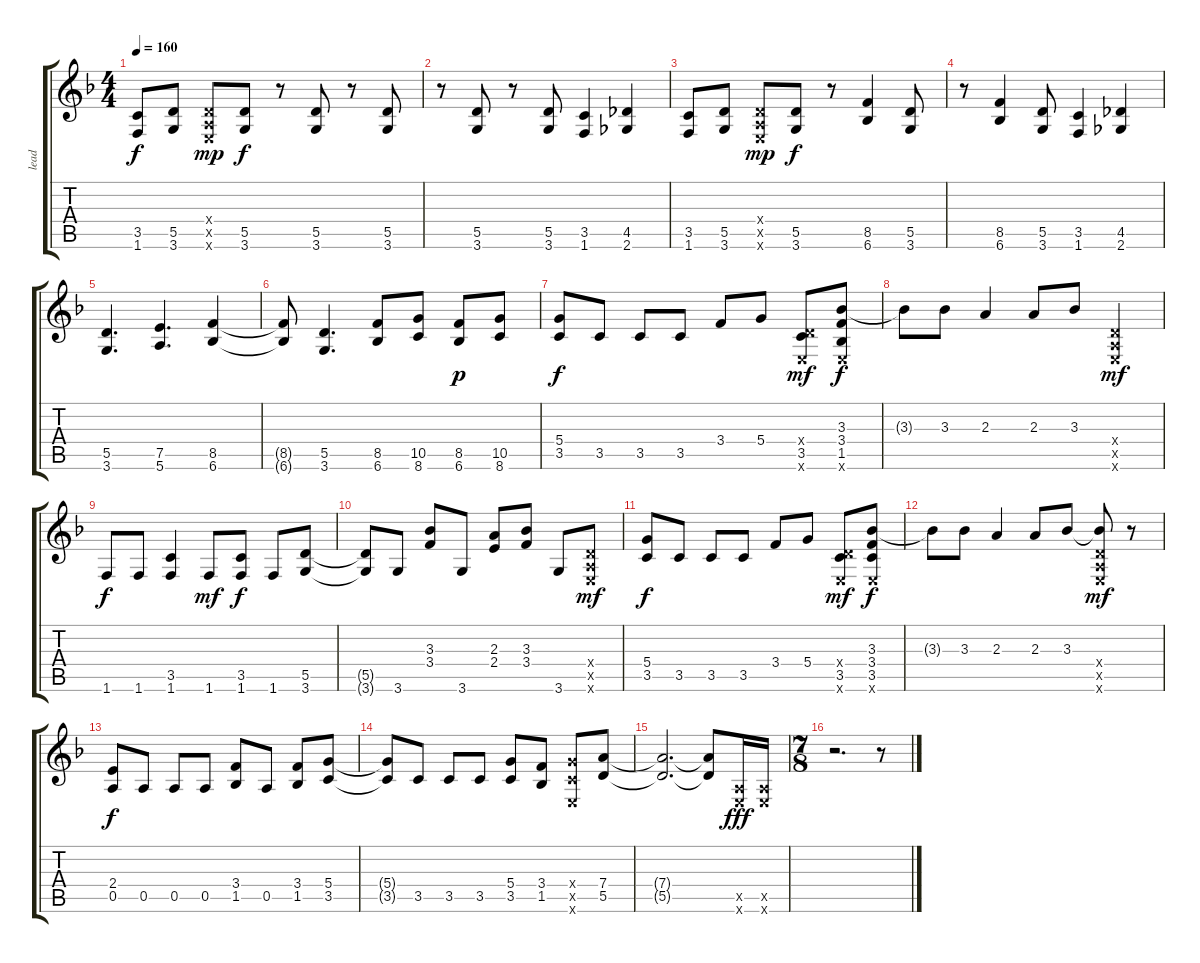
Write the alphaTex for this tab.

\track ("lead" "lead") {instrument electricguitarclean}
\staff {score tabs}
\tuning (E4 B3 G3 D3 A2 E2) {hide}
\ts (4 4)
\tempo 160
\clef g2
\ks f
(3.5 1.6).8{dy f} (5.5 3.6).8 (0.4{x} 0.5{x} 0.6{x}).8{dy mp} (5.5 3.6).8{dy f} r.8 (5.5 3.6).8 r.8 (5.5 3.6).8 |
r.8 (5.5 3.6).8 r.8 (5.5 3.6).8 (3.5 1.6).4 (4.5 2.6).4 |
(3.5 1.6).8 (5.5 3.6).8 (0.4{x} 0.5{x} 0.6{x}).8{dy mp} (5.5 3.6).8{dy f} r.8 (8.5 6.6).4 (5.5 3.6).8 |
r.8 (8.5 6.6).4 (5.5 3.6).8 (3.5 1.6).4 (4.5 2.6).4 |
(5.5 3.6).4{d} (7.5 5.6).4{d} (8.5 6.6).4 |
(8.5{t} 6.6{t}).8 (5.5 3.6).4{d} (8.5 6.6).8 (10.5 8.6).8 (8.5 6.6).8{dy p} (10.5 8.6).8 |
(5.4 3.5).8{dy f} 3.5.8 3.5.8 3.5.8 3.4.8 5.4.8 (0.4{x} 3.5 0.6{x}).8{dy mf} (3.3 3.4 1.5 0.6{x}).8{dy f} |
3.3{t}.8 3.3.8 2.3.4 2.3.8 3.3.8 (0.4{x} 0.5{x} 0.6{x}).4{dy mf} |
1.6.8{dy f} 1.6.8 (3.5 1.6).4 1.6.8{dy mf} (3.5 1.6).8{dy f} 1.6.8 (5.5 3.6).8 |
(5.5{t} 3.6{t}).8 3.6.8 (3.3 3.4).8 3.6.8 (2.3 2.4).8 (3.3 3.4).8 3.6.8 (0.4{x} 0.5{x} 0.6{x}).8{dy mf} |
(5.4 3.5).8{dy f} 3.5.8 3.5.8 3.5.8 3.4.8 5.4.8 (0.4{x} 3.5 0.6{x}).8{dy mf} (3.3 3.4 3.5 0.6{x}).8{dy f} |
3.3{t}.8 3.3.8 2.3.4 2.3.8 3.3.8 (3.3{t} 0.4{x} 0.5{x} 0.6{x}).8{dy mf} r.8 |
(2.4 0.5).8{dy f} 0.5.8 0.5.8 0.5.8 (3.4 1.5).8 0.5.8 (3.4 1.5).8 (5.4 3.5).8 |
(5.4{t} 3.5{t}).8 3.5.8 3.5.8 3.5.8 (5.4 3.5).8 (3.4 1.5).8 (5.4{x} 3.5{x} 0.6{x}).8 (7.4 5.5).8 |
(7.4{t} 5.5{t}).2{d} (7.4{t} 5.5{t}).8 (0.5{x} 0.6{x}).16{dy fff} (0.5{x} 0.6{x}).16 |
\ts (7 8)
r.2{d} r.8
